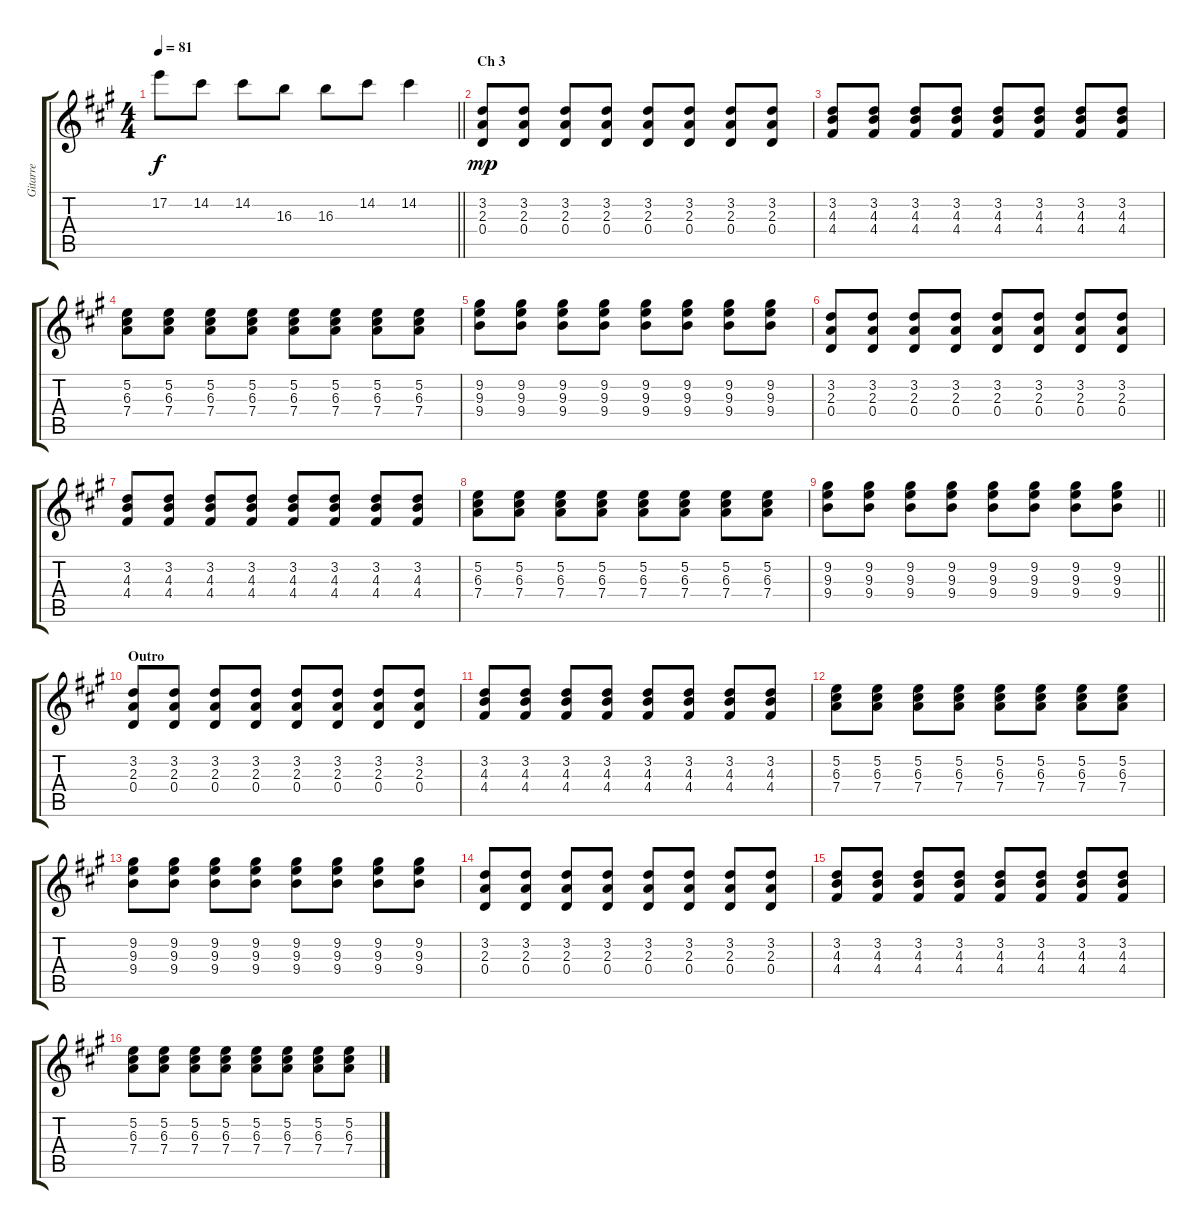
\track ("Gitarre" "Gitarre") {instrument acousticguitarsteel}
\staff {score tabs}
\tuning (E4 B3 G3 D3 A2 E2) {hide}
\ts (4 4)
\tempo 81
\clef g2
\barLineRight lightlight
\ks f#minor
17.2.8{dy f} 14.2.8 14.2.8 16.3.8 16.3.8 14.2.8 14.2.4 |
\section ("" "Ch 3")
(3.2 2.3 0.4).8{dy mp} (3.2 2.3 0.4).8 (3.2 2.3 0.4).8 (3.2 2.3 0.4).8 (3.2 2.3 0.4).8 (3.2 2.3 0.4).8 (3.2 2.3 0.4).8 (3.2 2.3 0.4).8 |
(3.2 4.3 4.4).8 (3.2 4.3 4.4).8 (3.2 4.3 4.4).8 (3.2 4.3 4.4).8 (3.2 4.3 4.4).8 (3.2 4.3 4.4).8 (3.2 4.3 4.4).8 (3.2 4.3 4.4).8 |
(5.2 6.3 7.4).8 (5.2 6.3 7.4).8 (5.2 6.3 7.4).8 (5.2 6.3 7.4).8 (5.2 6.3 7.4).8 (5.2 6.3 7.4).8 (5.2 6.3 7.4).8 (5.2 6.3 7.4).8 |
(9.2 9.3 9.4).8 (9.2 9.3 9.4).8 (9.2 9.3 9.4).8 (9.2 9.3 9.4).8 (9.2 9.3 9.4).8 (9.2 9.3 9.4).8 (9.2 9.3 9.4).8 (9.2 9.3 9.4).8 |
(3.2 2.3 0.4).8 (3.2 2.3 0.4).8 (3.2 2.3 0.4).8 (3.2 2.3 0.4).8 (3.2 2.3 0.4).8 (3.2 2.3 0.4).8 (3.2 2.3 0.4).8 (3.2 2.3 0.4).8 |
(3.2 4.3 4.4).8 (3.2 4.3 4.4).8 (3.2 4.3 4.4).8 (3.2 4.3 4.4).8 (3.2 4.3 4.4).8 (3.2 4.3 4.4).8 (3.2 4.3 4.4).8 (3.2 4.3 4.4).8 |
(5.2 6.3 7.4).8 (5.2 6.3 7.4).8 (5.2 6.3 7.4).8 (5.2 6.3 7.4).8 (5.2 6.3 7.4).8 (5.2 6.3 7.4).8 (5.2 6.3 7.4).8 (5.2 6.3 7.4).8 |
\barLineRight lightlight
(9.2 9.3 9.4).8 (9.2 9.3 9.4).8 (9.2 9.3 9.4).8 (9.2 9.3 9.4).8 (9.2 9.3 9.4).8 (9.2 9.3 9.4).8 (9.2 9.3 9.4).8 (9.2 9.3 9.4).8 |
\section ("" "Outro")
(3.2 2.3 0.4).8 (3.2 2.3 0.4).8 (3.2 2.3 0.4).8 (3.2 2.3 0.4).8 (3.2 2.3 0.4).8 (3.2 2.3 0.4).8 (3.2 2.3 0.4).8 (3.2 2.3 0.4).8 |
(3.2 4.3 4.4).8 (3.2 4.3 4.4).8 (3.2 4.3 4.4).8 (3.2 4.3 4.4).8 (3.2 4.3 4.4).8 (3.2 4.3 4.4).8 (3.2 4.3 4.4).8 (3.2 4.3 4.4).8 |
(5.2 6.3 7.4).8 (5.2 6.3 7.4).8 (5.2 6.3 7.4).8 (5.2 6.3 7.4).8 (5.2 6.3 7.4).8 (5.2 6.3 7.4).8 (5.2 6.3 7.4).8 (5.2 6.3 7.4).8 |
(9.2 9.3 9.4).8 (9.2 9.3 9.4).8 (9.2 9.3 9.4).8 (9.2 9.3 9.4).8 (9.2 9.3 9.4).8 (9.2 9.3 9.4).8 (9.2 9.3 9.4).8 (9.2 9.3 9.4).8 |
(3.2 2.3 0.4).8 (3.2 2.3 0.4).8 (3.2 2.3 0.4).8 (3.2 2.3 0.4).8 (3.2 2.3 0.4).8 (3.2 2.3 0.4).8 (3.2 2.3 0.4).8 (3.2 2.3 0.4).8 |
(3.2 4.3 4.4).8 (3.2 4.3 4.4).8 (3.2 4.3 4.4).8 (3.2 4.3 4.4).8 (3.2 4.3 4.4).8 (3.2 4.3 4.4).8 (3.2 4.3 4.4).8 (3.2 4.3 4.4).8 |
(5.2 6.3 7.4).8 (5.2 6.3 7.4).8 (5.2 6.3 7.4).8 (5.2 6.3 7.4).8 (5.2 6.3 7.4).8 (5.2 6.3 7.4).8 (5.2 6.3 7.4).8 (5.2 6.3 7.4).8
